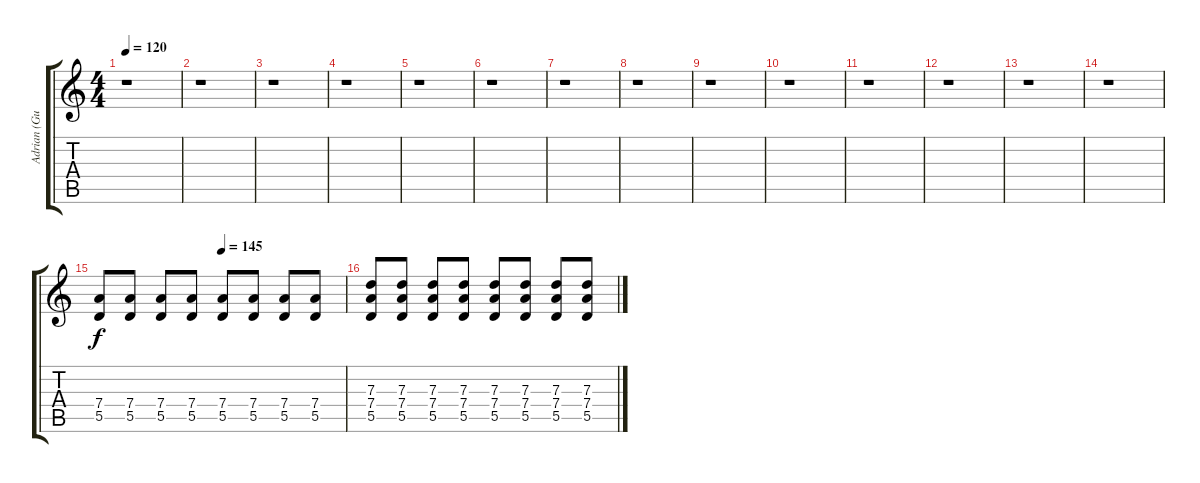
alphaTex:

\track ("Adrian (Guitar 3)" "Adrian (Gu") {instrument distortionguitar}
\staff {score tabs}
\tuning (E4 B3 G3 D3 A2 E2) {hide}
\ts (4 4)
\tempo 120
\clef g2
\ks c
r.1{dy f} |
r.1 |
r.1 |
r.1 |
r.1 |
r.1 |
r.1 |
r.1 |
r.1 |
r.1 |
r.1 |
r.1 |
r.1 |
r.1{volume 0} |
\tempo (145 0.5)
(7.4 5.5).8{volume 10} (7.4 5.5).8 (7.4 5.5).8 (7.4 5.5).8 (7.4 5.5).8 (7.4 5.5).8 (7.4 5.5).8 (7.4 5.5).8 |
(7.3 7.4 5.5).8 (7.3 7.4 5.5).8 (7.3 7.4 5.5).8 (7.3 7.4 5.5).8 (7.3 7.4 5.5).8 (7.3 7.4 5.5).8 (7.3 7.4 5.5).8 (7.3 7.4 5.5).8
